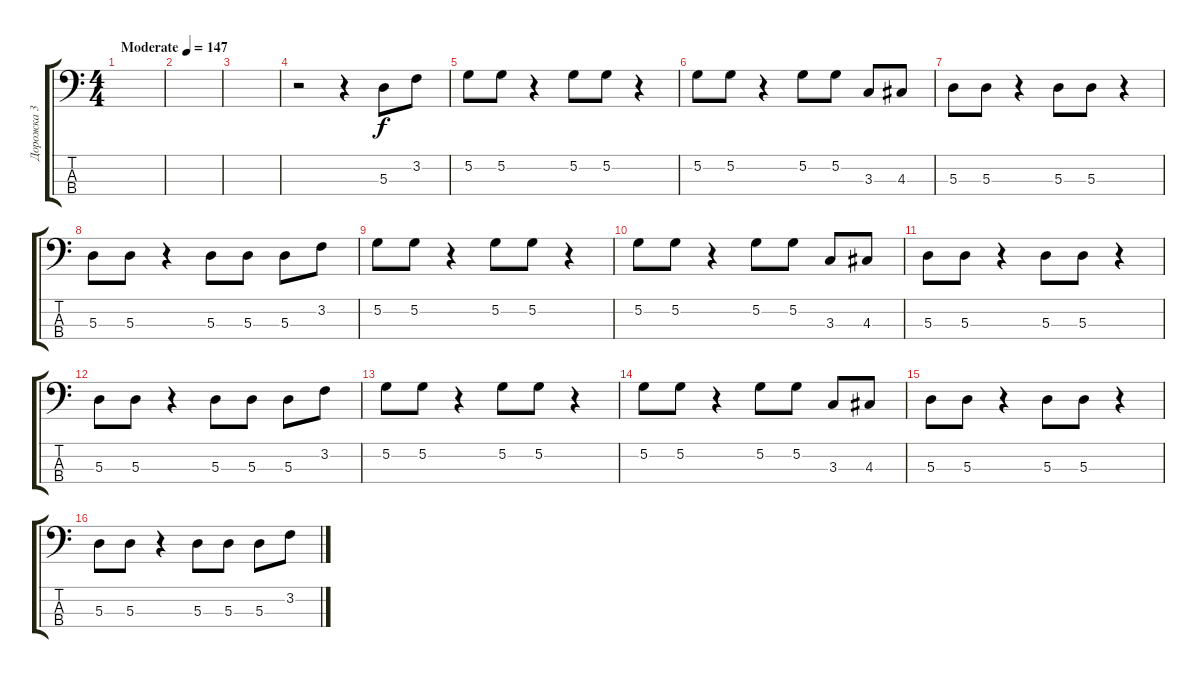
\track ("Дорожка 3" "Дорожка 3") {instrument electricbasspick}
\staff {score tabs}
\tuning (G2 D2 A1 E1) {hide}
\ts (4 4)
\tempo (147 "Moderate")
\clef f4
\ks c
|
|
|
r.2 r.4 5.3.8 3.2.8 |
5.2.8 5.2.8 r.4 5.2.8 5.2.8 r.4 |
5.2.8 5.2.8 r.4 5.2.8 5.2.8 3.3.8 4.3.8 |
5.3.8 5.3.8 r.4 5.3.8 5.3.8 r.4 |
5.3.8 5.3.8 r.4 5.3.8 5.3.8 5.3.8 3.2.8 |
5.2.8 5.2.8 r.4 5.2.8 5.2.8 r.4 |
5.2.8 5.2.8 r.4 5.2.8 5.2.8 3.3.8 4.3.8 |
5.3.8 5.3.8 r.4 5.3.8 5.3.8 r.4 |
5.3.8 5.3.8 r.4 5.3.8 5.3.8 5.3.8 3.2.8 |
5.2.8 5.2.8 r.4 5.2.8 5.2.8 r.4 |
5.2.8 5.2.8 r.4 5.2.8 5.2.8 3.3.8 4.3.8 |
5.3.8 5.3.8 r.4 5.3.8 5.3.8 r.4 |
5.3.8 5.3.8 r.4 5.3.8 5.3.8 5.3.8 3.2.8
